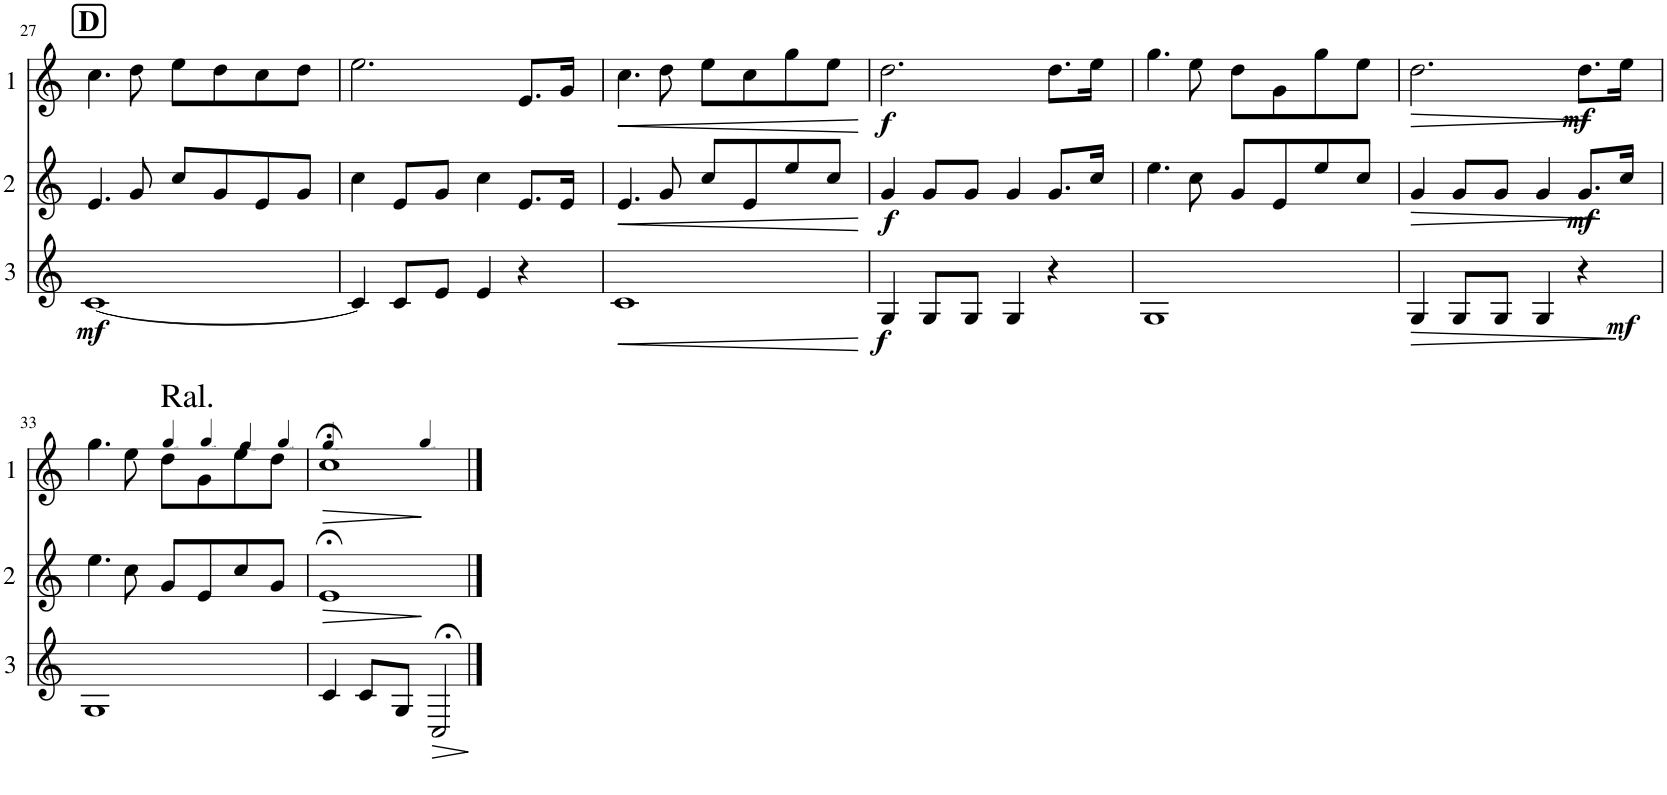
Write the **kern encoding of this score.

**kern	**dynam	**kern	**dynam	**kern	**dynam
*part3	*part3	*part2	*part2	*part1	*part1
*staff3	*staff3	*staff2	*staff2	*staff1	*staff1
*I"Cor 3	*	*I"Cor 2	*	*I"Cor 1	*
!!LO:PB:g=z
*clefG2	*	*clefG2	*	*clefG2	*
*Trd4c7	*	*Trd4c7	*	*Trd4c7	*
*k[]	*	*k[]	*	*k[]	*
*M4/4	*	*M4/4	*	*M4/4	*
!!LO:REH:place=s1:a:B:cj:fs=14:t=D
=27	=27	=27	=27	=27	=27
!	!LO:DY:b	!	!	!	!
[1c	mf	4.e/	.	4.cc\	.
.	.	8g/	.	8dd\	.
.	.	8cc/L	.	8ee\L	.
.	.	8g/	.	8dd\	.
.	.	8e/	.	8cc\	.
.	.	8g/J	.	8dd\J	.
=28	=28	=28	=28	=28	=28
4c/]	.	4cc\	.	2.ee\	.
8c/L	.	8e/L	.	.	.
8e/J	.	8g/J	.	.	.
4e/	.	4cc\	.	.	.
4r	.	8.e/L	.	8.e/L	.
.	.	16e/Jk	.	16g/Jk	.
=29	=29	=29	=29	=29	=29
!	!LO:HP:b	!	!LO:HP:b	!	!LO:HP:b
1c	<	4.e/	<	4.cc\	<
.	.	8g/	.	8dd\	.
.	.	8cc/L	.	8ee\L	.
.	.	8e/	.	8cc\	.
.	.	8ee/	.	8gg\	.
.	.	8cc/J	.	8ee\J	.
.	[	.	[	.	[
=30	=30	=30	=30	=30	=30
!	!LO:DY:b	!	!LO:DY:b	!	!LO:DY:b
4G/	f	4g/	f	2.dd\	f
8G/L	.	8g/L	.	.	.
8G/J	.	8g/J	.	.	.
4G/	.	4g/	.	.	.
4r	.	8.g/L	.	8.dd\L	.
.	.	16cc/Jk	.	16ee\Jk	.
=31	=31	=31	=31	=31	=31
1G	.	4.ee\	.	4.gg\	.
.	.	8cc\	.	8ee\	.
.	.	8g/L	.	8dd\L	.
.	.	8e/	.	8g\	.
.	.	8ee/	.	8gg\	.
.	.	8cc/J	.	8ee\J	.
=32	=32	=32	=32	=32	=32
!	!LO:HP:b	!	!LO:HP:b	!	!LO:HP:b
4G/	>	4g/	>	2.dd\	>
8G/L	.	8g/L	.	.	.
8G/J	.	8g/J	.	.	.
4G/	.	4g/	.	.	.
!	!LO:DY:b	!	!LO:DY:b	!	!LO:DY:b
4r	mf	8.g/L	mf	8.dd\L	mf
.	.	16cc/Jk	.	16ee\Jk	.
.	]	.	]	.	]
!!LO:LB:g=z
=33	=33	=33	=33	=33	=33
1G	.	4.ee\	.	4.gg\	.
.	.	8cc\	.	8ee\	.
*	*	*	*	*MM75	*
!	!	!	!	!LO:TX:a:t=Ral.	!
.	.	8g/L	.	8dd\L	.
*	*	*	*	*MM66	*
.	.	8e/	.	8g\	.
*	*	*	*	*MM55	*
.	.	8cc/	.	8ee\	.
*	*	*	*	*MM40	*
.	.	8g/J	.	8dd\J	.
=34	=34	=34	=34	=34	=34
*	*	*	*	*MM50	*
!	!	!	!LO:HP:b	!	!LO:HP:b
*	*	*	*	*^	*
4c/	.	1e;<	>	1cc;<	4..ryy	>
8c/L	.	.	.	.	.	.
8G/J	.	.	.	.	.	.
*	*	*	*	*MM30	*	*
.	.	.	.	.	2ryy	.
!	!LO:HP:b	!	!	!	!	!
2C;</	>	.	.	.	.	.
.	.	.	.	.	16ryy	.
.	]	.	]	.	.	]
*	*	*	*	*v	*v	*
==	==	==	==	==	==
*-	*-	*-	*-	*-	*-
